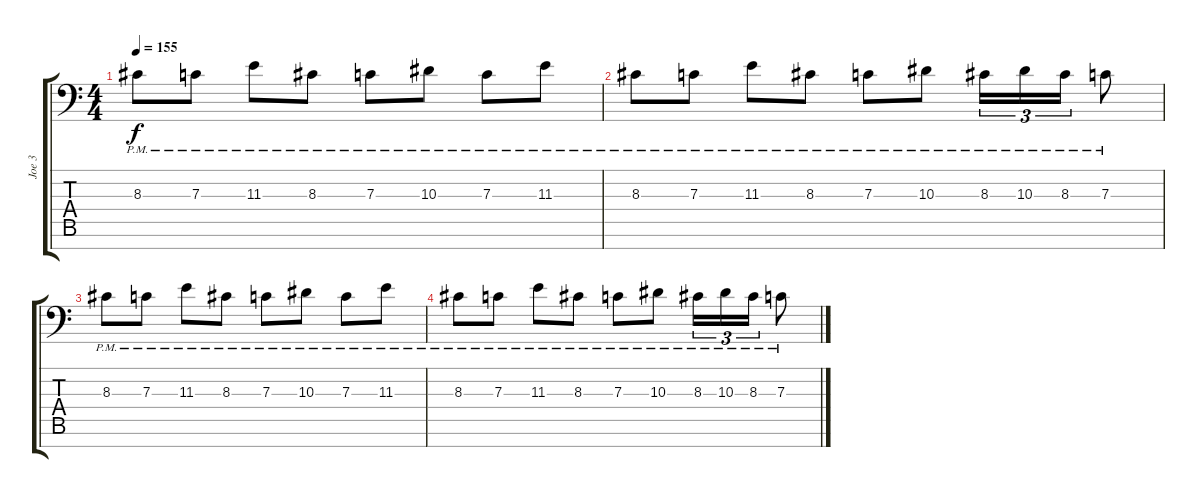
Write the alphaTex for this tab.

\track ("Joe 3" "Joe 3") {instrument orchestrahit}
\staff {score tabs}
\tuning (D4 A3 F3 C3 G2 C2 G1) {hide}
\ts (4 4)
\tempo 155
\clef f4
\ks c
8.3{pm}.8{dy f} 7.3{pm}.8 11.3{pm}.8 8.3{pm}.8 7.3{pm}.8 10.3{pm}.8 7.3{pm}.8 11.3{pm}.8 |
8.3{pm}.8 7.3{pm}.8 11.3{pm}.8 8.3{pm}.8 7.3{pm}.8 10.3{pm}.8 8.3{pm}.16{tu (3 2)} 10.3{pm}.16{tu (3 2)} 8.3{pm}.16{tu (3 2)} 7.3{pm}.8 |
8.3{pm}.8 7.3{pm}.8 11.3{pm}.8 8.3{pm}.8 7.3{pm}.8 10.3{pm}.8 7.3{pm}.8 11.3{pm}.8 |
8.3{pm}.8 7.3{pm}.8 11.3{pm}.8 8.3{pm}.8 7.3{pm}.8 10.3{pm}.8 8.3{pm}.16{tu (3 2)} 10.3{pm}.16{tu (3 2)} 8.3{pm}.16{tu (3 2)} 7.3{pm}.8
